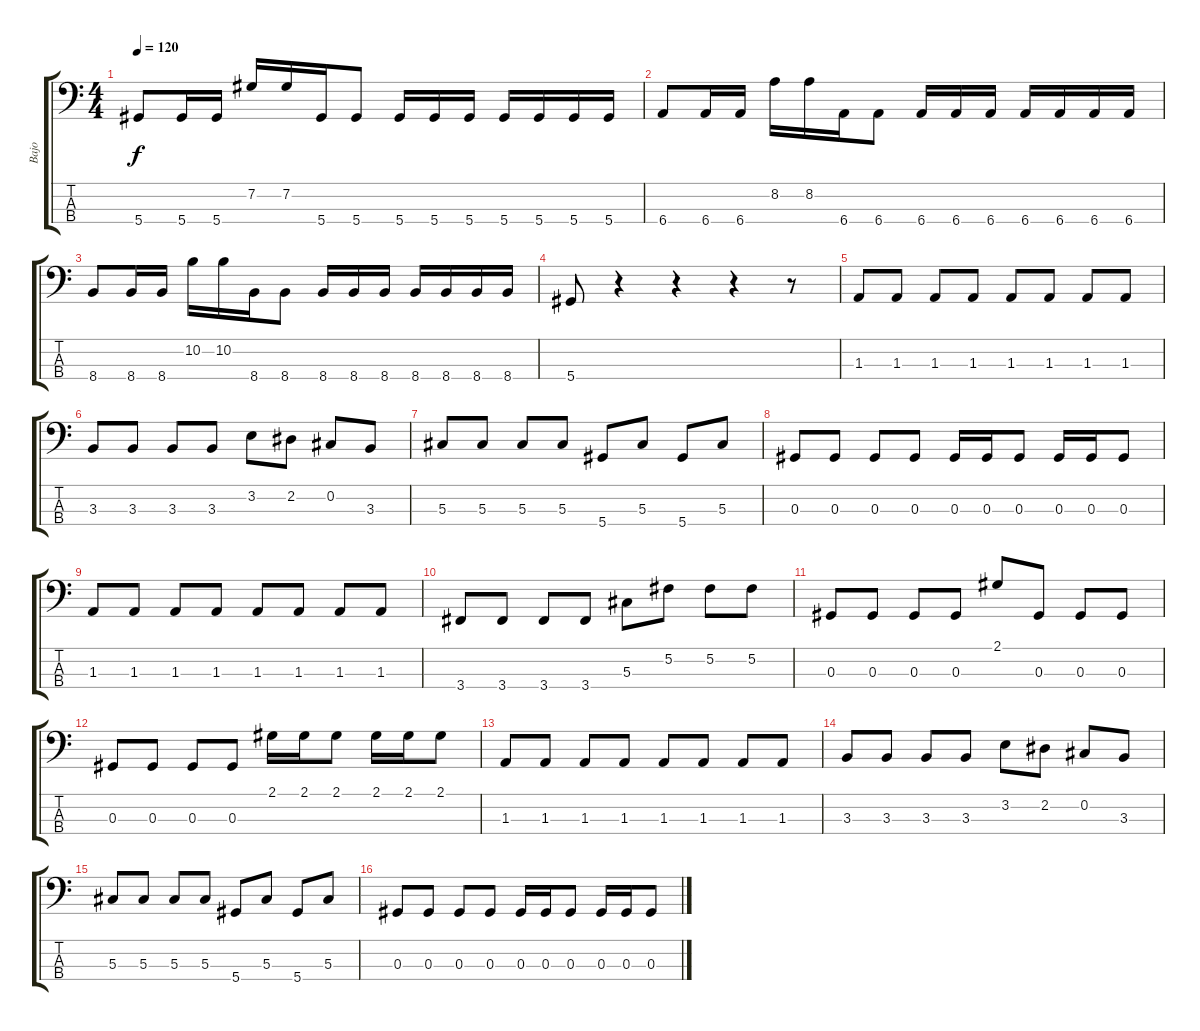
\track ("Bajo" "Bajo") {instrument electricbassfinger}
\staff {score tabs}
\tuning (Gb2 Db2 Ab1 Eb1) {hide}
\ts (4 4)
\tempo 120
\clef f4
\ks c
5.4.8{dy f} 5.4.16 5.4.16 7.2.16 7.2.16 5.4.16 5.4.8 5.4.16 5.4.16 5.4.16 5.4.16 5.4.16 5.4.16 5.4.16 |
6.4.8 6.4.16 6.4.16 8.2.16 8.2.16 6.4.16 6.4.8 6.4.16 6.4.16 6.4.16 6.4.16 6.4.16 6.4.16 6.4.16 |
8.4.8 8.4.16 8.4.16 10.2.16 10.2.16 8.4.16 8.4.8 8.4.16 8.4.16 8.4.16 8.4.16 8.4.16 8.4.16 8.4.16 |
5.4.8 r.4 r.4 r.4 r.8 |
1.3.8 1.3.8 1.3.8 1.3.8 1.3.8 1.3.8 1.3.8 1.3.8 |
3.3.8 3.3.8 3.3.8 3.3.8 3.2.8 2.2.8 0.2.8 3.3.8 |
5.3.8 5.3.8 5.3.8 5.3.8 5.4.8 5.3.8 5.4.8 5.3.8 |
0.3.8 0.3.8 0.3.8 0.3.8 0.3.16 0.3.16 0.3.8 0.3.16 0.3.16 0.3.8 |
1.3.8 1.3.8 1.3.8 1.3.8 1.3.8 1.3.8 1.3.8 1.3.8 |
3.4.8 3.4.8 3.4.8 3.4.8 5.3.8 5.2.8 5.2.8 5.2.8 |
0.3.8 0.3.8 0.3.8 0.3.8 2.1.8 0.3.8 0.3.8 0.3.8 |
0.3.8 0.3.8 0.3.8 0.3.8 2.1.16 2.1.16 2.1.8 2.1.16 2.1.16 2.1.8 |
1.3.8 1.3.8 1.3.8 1.3.8 1.3.8 1.3.8 1.3.8 1.3.8 |
3.3.8 3.3.8 3.3.8 3.3.8 3.2.8 2.2.8 0.2.8 3.3.8 |
5.3.8 5.3.8 5.3.8 5.3.8 5.4.8 5.3.8 5.4.8 5.3.8 |
0.3.8 0.3.8 0.3.8 0.3.8 0.3.16 0.3.16 0.3.8 0.3.16 0.3.16 0.3.8
